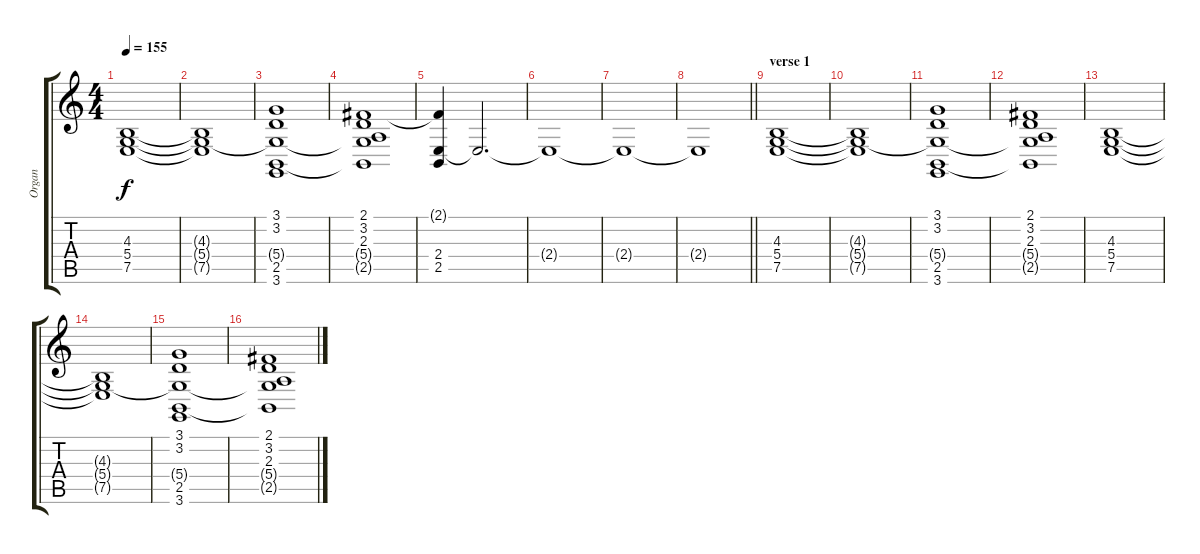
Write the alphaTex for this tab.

\track ("Organ" "Organ") {instrument drawbarorgan}
\staff {score tabs}
\tuning (E4 B3 G3 D3 A2 E2) {hide}
\ts (4 4)
\tempo 155
\clef g2
\ks c
(4.3 5.4 7.5).1{dy f} |
(4.3{t} 5.4{t} 7.5{t}).1 |
(3.1 3.2 5.4{t} 2.5 3.6).1 |
(2.1 3.2 2.3 5.4{t} 2.5{t}).1 |
(2.1{t} 2.4 2.5).4 2.4{t}.2{d} |
2.4{t}.1 |
2.4{t}.1 |
\barLineRight lightlight
2.4{t}.1 |
\section ("" "verse 1")
(4.3 5.4 7.5).1 |
(4.3{t} 5.4{t} 7.5{t}).1 |
(3.1 3.2 5.4{t} 2.5 3.6).1 |
(2.1 3.2 2.3 5.4{t} 2.5{t}).1 |
(4.3 5.4 7.5).1 |
(4.3{t} 5.4{t} 7.5{t}).1 |
(3.1 3.2 5.4{t} 2.5 3.6).1 |
(2.1 3.2 2.3 5.4{t} 2.5{t}).1
